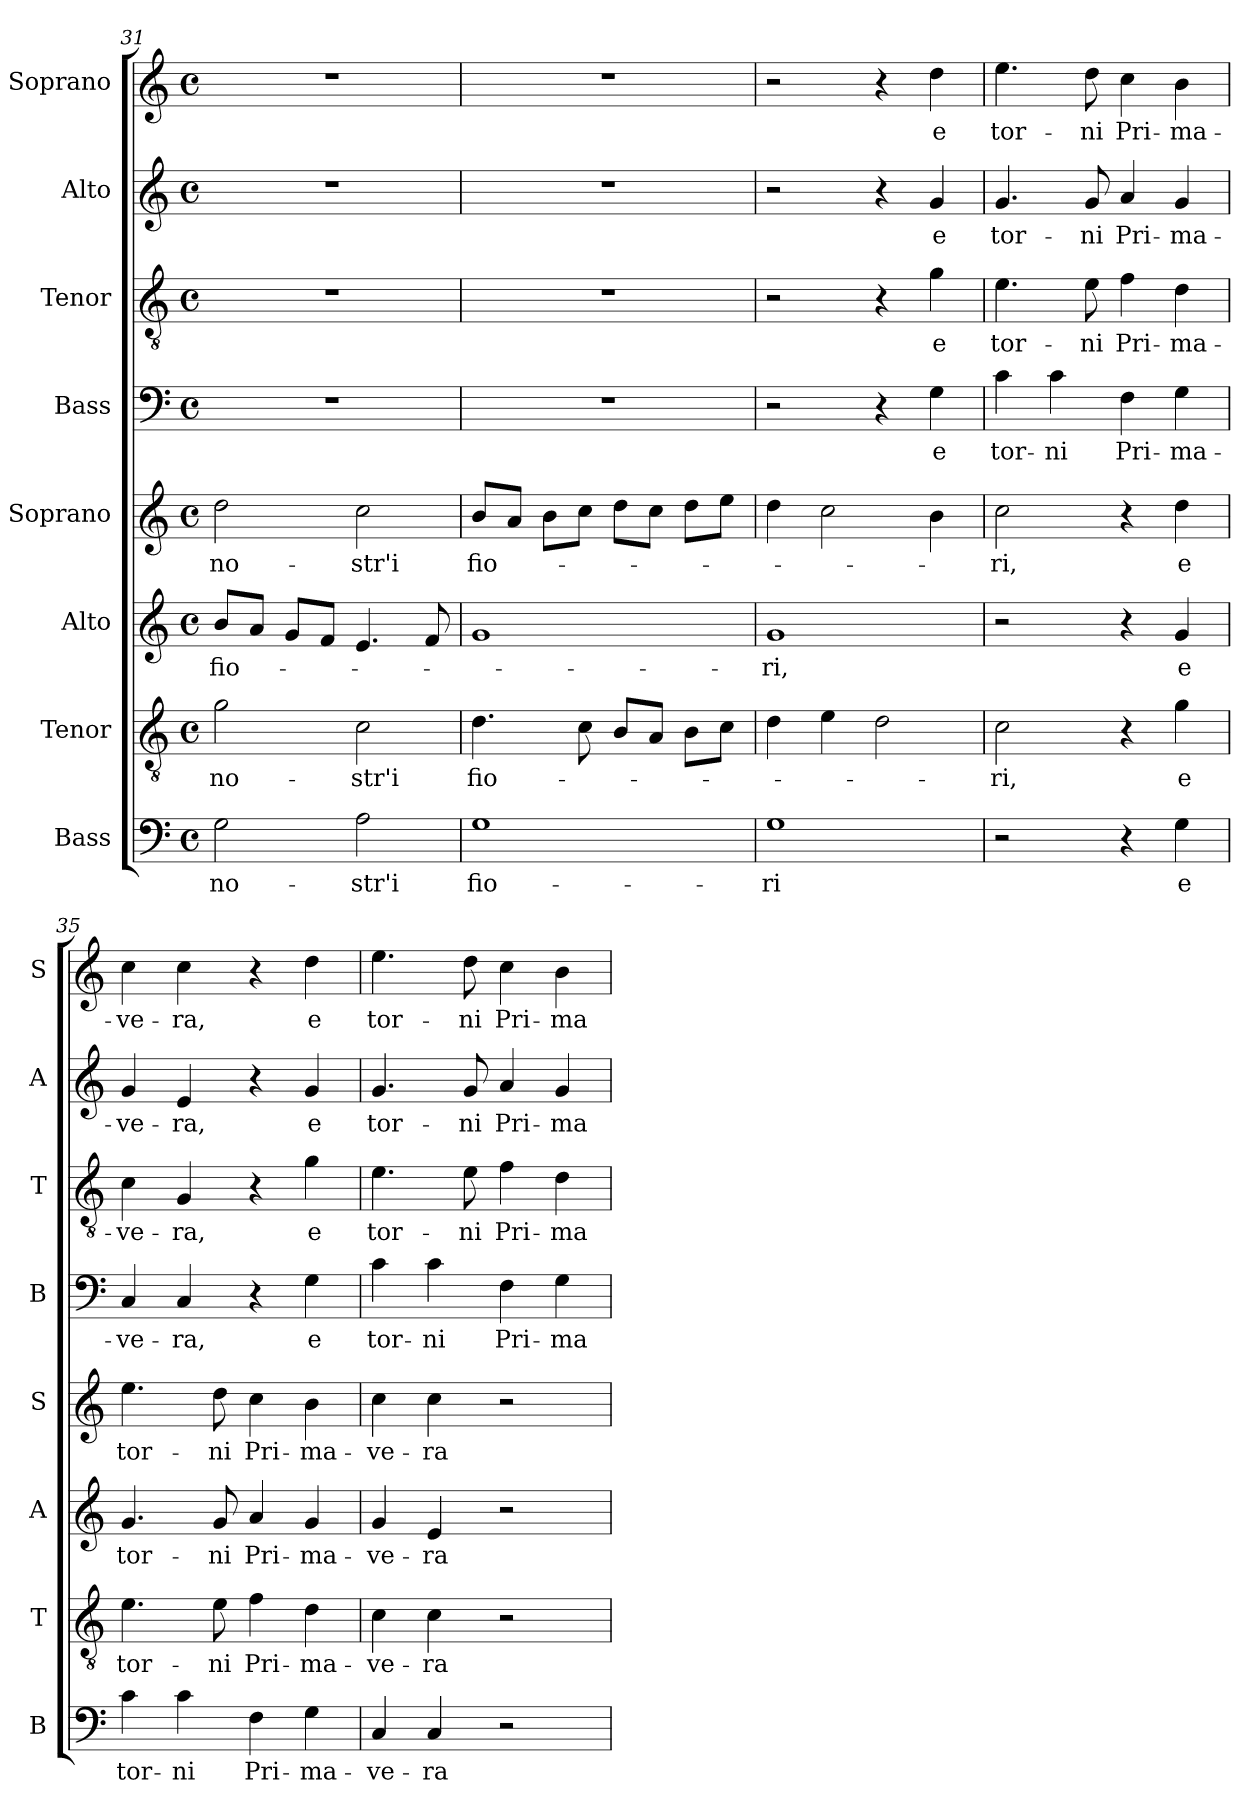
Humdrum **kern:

**kern	**text	**kern	**text	**kern	**text	**kern	**text	**kern	**text	**kern	**text	**kern	**text	**kern	**text
*part8	*part8	*part7	*part7	*part6	*part6	*part5	*part5	*part4	*part4	*part3	*part3	*part2	*part2	*part1	*part1
*staff8	*staff8	*staff7	*staff7	*staff6	*staff6	*staff5	*staff5	*staff4	*staff4	*staff3	*staff3	*staff2	*staff2	*staff1	*staff1
*I"Bass	*	*I"Tenor	*	*I"Alto	*	*I"Soprano	*	*I"Bass	*	*I"Tenor	*	*I"Alto	*	*I"Soprano	*
*I'B	*	*I'T	*	*I'A	*	*I'S	*	*I'B	*	*I'T	*	*I'A	*	*I'S	*
!!LO:LB:g=z
*clefF4	*	*clefGv2	*	*clefG2	*	*clefG2	*	*clefF4	*	*clefGv2	*	*clefG2	*	*clefG2	*
*k[]	*	*k[]	*	*k[]	*	*k[]	*	*k[]	*	*k[]	*	*k[]	*	*k[]	*
*C:	*	*C:	*	*C:	*	*C:	*	*C:	*	*C:	*	*C:	*	*C:	*
*M4/4	*	*M4/4	*	*M4/4	*	*M4/4	*	*M4/4	*	*M4/4	*	*M4/4	*	*M4/4	*
*met(c)	*	*met(c)	*	*met(c)	*	*met(c)	*	*met(c)	*	*met(c)	*	*met(c)	*	*met(c)	*
=31	=31	=31	=31	=31	=31	=31	=31	=31	=31	=31	=31	=31	=31	=31	=31
!	!LO:LY:b	!	!LO:LY:b	!	!LO:LY:b	!	!LO:LY:b	!	!	!	!	!	!	!	!
2G\	no-	2g\	no-	8b/L	fio-	2dd\	no-	1r	.	1r	.	1r	.	1r	.
.	.	.	.	8a/J	.	.	.	.	.	.	.	.	.	.	.
.	.	.	.	8g/L	.	.	.	.	.	.	.	.	.	.	.
.	.	.	.	8f/J	.	.	.	.	.	.	.	.	.	.	.
!	!LO:LY:b	!	!LO:LY:b	!	!	!	!LO:LY:b	!	!	!	!	!	!	!	!
2A\	-str'i	2c\	-str'i	4.e/	.	2cc\	-str'i	.	.	.	.	.	.	.	.
.	.	.	.	8f/	.	.	.	.	.	.	.	.	.	.	.
=32	=32	=32	=32	=32	=32	=32	=32	=32	=32	=32	=32	=32	=32	=32	=32
!	!LO:LY:b	!	!LO:LY:b	!	!	!	!LO:LY:b	!	!	!	!	!	!	!	!
1G	fio-	4.d\	fio-	1g	.	8b/L	fio-	1r	.	1r	.	1r	.	1r	.
.	.	.	.	.	.	8a/J	.	.	.	.	.	.	.	.	.
.	.	.	.	.	.	8b\L	.	.	.	.	.	.	.	.	.
.	.	8c\	.	.	.	8cc\J	.	.	.	.	.	.	.	.	.
.	.	8B/L	.	.	.	8dd\L	.	.	.	.	.	.	.	.	.
.	.	8A/J	.	.	.	8cc\J	.	.	.	.	.	.	.	.	.
.	.	8B\L	.	.	.	8dd\L	.	.	.	.	.	.	.	.	.
.	.	8c\J	.	.	.	8ee\J	.	.	.	.	.	.	.	.	.
=33	=33	=33	=33	=33	=33	=33	=33	=33	=33	=33	=33	=33	=33	=33	=33
!	!LO:LY:b	!	!	!	!LO:LY:b	!	!	!	!	!	!	!	!	!	!
1G	-ri	4d\	.	1g	-ri,	4dd\	.	2r	.	2r	.	2r	.	2r	.
.	.	4e\	.	.	.	2cc\	.	.	.	.	.	.	.	.	.
.	.	2d\	.	.	.	.	.	4r	.	4r	.	4r	.	4r	.
!	!	!	!	!	!	!	!	!	!LO:LY:b	!	!LO:LY:b	!	!LO:LY:b	!	!LO:LY:b
.	.	.	.	.	.	4b\	.	4G\	e	4g\	e	4g/	e	4dd\	e
=34	=34	=34	=34	=34	=34	=34	=34	=34	=34	=34	=34	=34	=34	=34	=34
!	!	!	!LO:LY:b	!	!	!	!LO:LY:b	!	!LO:LY:b	!	!LO:LY:b	!	!LO:LY:b	!	!LO:LY:b
2r	.	2c\	-ri,	2r	.	2cc\	-ri,	4c\	tor-	4.e\	tor-	4.g/	tor-	4.ee\	tor-
!	!	!	!	!	!	!	!	!	!LO:LY:b	!	!	!	!	!	!
.	.	.	.	.	.	.	.	4c\	-ni	.	.	.	.	.	.
!	!	!	!	!	!	!	!	!	!	!	!LO:LY:b	!	!LO:LY:b	!	!LO:LY:b
.	.	.	.	.	.	.	.	.	.	8e\	-ni	8g/	-ni	8dd\	-ni
!	!	!	!	!	!	!	!	!	!LO:LY:b	!	!LO:LY:b	!	!LO:LY:b	!	!LO:LY:b
4r	.	4r	.	4r	.	4r	.	4F\	Pri-	4f\	Pri-	4a/	Pri-	4cc\	Pri-
!	!LO:LY:b	!	!LO:LY:b	!	!LO:LY:b	!	!LO:LY:b	!	!LO:LY:b	!	!LO:LY:b	!	!LO:LY:b	!	!LO:LY:b
4G\	e	4g\	e	4g/	e	4dd\	e	4G\	-ma-	4d\	-ma-	4g/	-ma-	4b\	-ma-
=35	=35	=35	=35	=35	=35	=35	=35	=35	=35	=35	=35	=35	=35	=35	=35
!	!LO:LY:b	!	!LO:LY:b	!	!LO:LY:b	!	!LO:LY:b	!	!LO:LY:b	!	!LO:LY:b	!	!LO:LY:b	!	!LO:LY:b
4c\	tor-	4.e\	tor-	4.g/	tor-	4.ee\	tor-	4C/	-ve-	4c\	-ve-	4g/	-ve-	4cc\	-ve-
!	!LO:LY:b	!	!	!	!	!	!	!	!LO:LY:b	!	!LO:LY:b	!	!LO:LY:b	!	!LO:LY:b
4c\	-ni	.	.	.	.	.	.	4C/	-ra,	4G/	-ra,	4e/	-ra,	4cc\	-ra,
!	!	!	!LO:LY:b	!	!LO:LY:b	!	!LO:LY:b	!	!	!	!	!	!	!	!
.	.	8e\	-ni	8g/	-ni	8dd\	-ni	.	.	.	.	.	.	.	.
!	!LO:LY:b	!	!LO:LY:b	!	!LO:LY:b	!	!LO:LY:b	!	!	!	!	!	!	!	!
4F\	Pri-	4f\	Pri-	4a/	Pri-	4cc\	Pri-	4r	.	4r	.	4r	.	4r	.
!	!LO:LY:b	!	!LO:LY:b	!	!LO:LY:b	!	!LO:LY:b	!	!LO:LY:b	!	!LO:LY:b	!	!LO:LY:b	!	!LO:LY:b
4G\	-ma-	4d\	-ma-	4g/	-ma-	4b\	-ma-	4G\	e	4g\	e	4g/	e	4dd\	e
=36	=36	=36	=36	=36	=36	=36	=36	=36	=36	=36	=36	=36	=36	=36	=36
!	!LO:LY:b	!	!LO:LY:b	!	!LO:LY:b	!	!LO:LY:b	!	!LO:LY:b	!	!LO:LY:b	!	!LO:LY:b	!	!LO:LY:b
4C/	-ve-	4c\	-ve-	4g/	-ve-	4cc\	-ve-	4c\	tor-	4.e\	tor-	4.g/	tor-	4.ee\	tor-
!	!LO:LY:b	!	!LO:LY:b	!	!LO:LY:b	!	!LO:LY:b	!	!LO:LY:b	!	!	!	!	!	!
4C/	-ra	4c\	-ra	4e/	-ra	4cc\	-ra	4c\	-ni	.	.	.	.	.	.
!	!	!	!	!	!	!	!	!	!	!	!LO:LY:b	!	!LO:LY:b	!	!LO:LY:b
.	.	.	.	.	.	.	.	.	.	8e\	-ni	8g/	-ni	8dd\	-ni
!	!	!	!	!	!	!	!	!	!LO:LY:b	!	!LO:LY:b	!	!LO:LY:b	!	!LO:LY:b
2r	.	2r	.	2r	.	2r	.	4F\	Pri-	4f\	Pri-	4a/	Pri-	4cc\	Pri-
!	!	!	!	!	!	!	!	!	!LO:LY:b	!	!LO:LY:b	!	!LO:LY:b	!	!LO:LY:b
.	.	.	.	.	.	.	.	4G\	-ma-	4d\	-ma-	4g/	-ma-	4b\	-ma-
=	=	=	=	=	=	=	=	=	=	=	=	=	=	=	=
*-	*-	*-	*-	*-	*-	*-	*-	*-	*-	*-	*-	*-	*-	*-	*-
